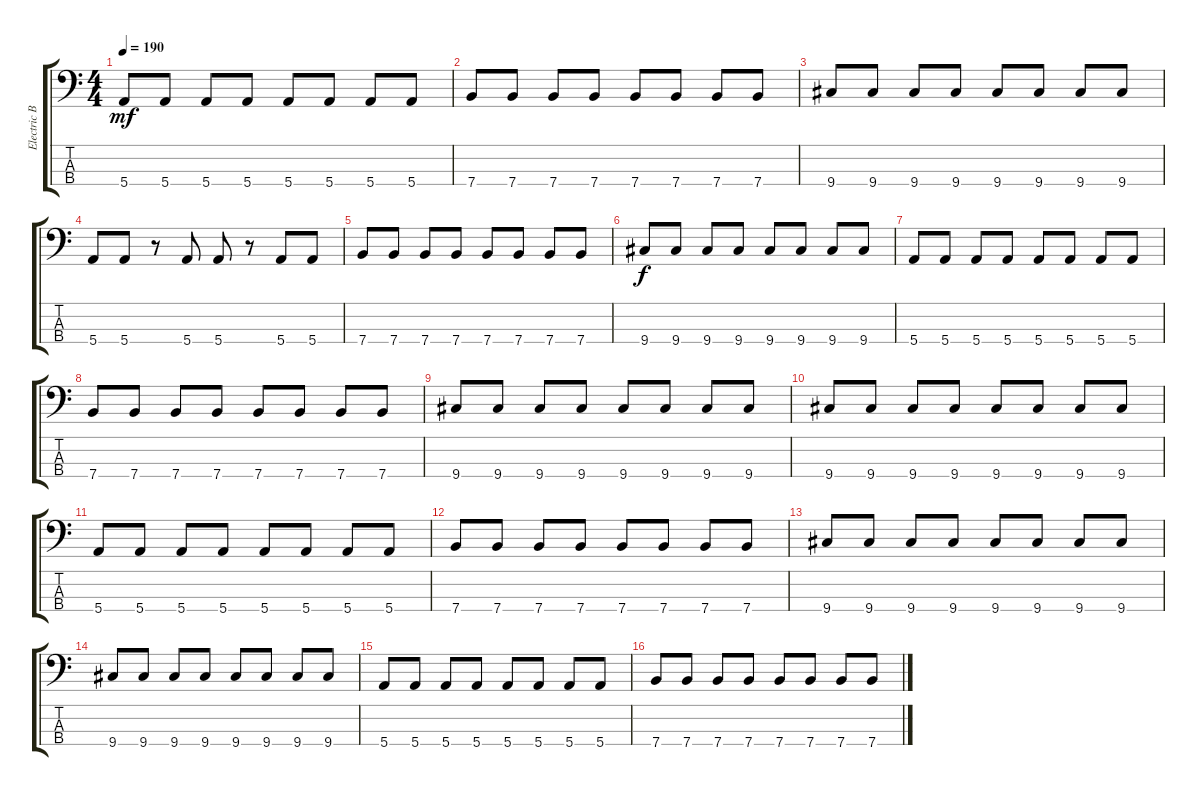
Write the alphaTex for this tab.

\track ("Electric Bass" "Electric B") {instrument electricbassfinger}
\staff {score tabs}
\tuning (G2 D2 A1 E1) {hide}
\ts (4 4)
\tempo 190
\clef f4
\ks c
5.4.8{dy mf} 5.4.8 5.4.8 5.4.8 5.4.8 5.4.8 5.4.8 5.4.8 |
7.4.8 7.4.8 7.4.8 7.4.8 7.4.8 7.4.8 7.4.8 7.4.8 |
9.4.8 9.4.8 9.4.8 9.4.8 9.4.8 9.4.8 9.4.8 9.4.8 |
5.4.8 5.4.8 r.8 5.4.8 5.4.8 r.8 5.4.8 5.4.8 |
7.4.8 7.4.8 7.4.8 7.4.8 7.4.8 7.4.8 7.4.8 7.4.8 |
9.4.8{dy f} 9.4.8 9.4.8 9.4.8 9.4.8 9.4.8 9.4.8 9.4.8 |
5.4.8 5.4.8 5.4.8 5.4.8 5.4.8 5.4.8 5.4.8 5.4.8 |
7.4.8 7.4.8 7.4.8 7.4.8 7.4.8 7.4.8 7.4.8 7.4.8 |
9.4.8 9.4.8 9.4.8 9.4.8 9.4.8 9.4.8 9.4.8 9.4.8 |
9.4.8 9.4.8 9.4.8 9.4.8 9.4.8 9.4.8 9.4.8 9.4.8 |
5.4.8 5.4.8 5.4.8 5.4.8 5.4.8 5.4.8 5.4.8 5.4.8 |
7.4.8 7.4.8 7.4.8 7.4.8 7.4.8 7.4.8 7.4.8 7.4.8 |
9.4.8 9.4.8 9.4.8 9.4.8 9.4.8 9.4.8 9.4.8 9.4.8 |
9.4.8 9.4.8 9.4.8 9.4.8 9.4.8 9.4.8 9.4.8 9.4.8 |
5.4.8 5.4.8 5.4.8 5.4.8 5.4.8 5.4.8 5.4.8 5.4.8 |
7.4.8 7.4.8 7.4.8 7.4.8 7.4.8 7.4.8 7.4.8 7.4.8
